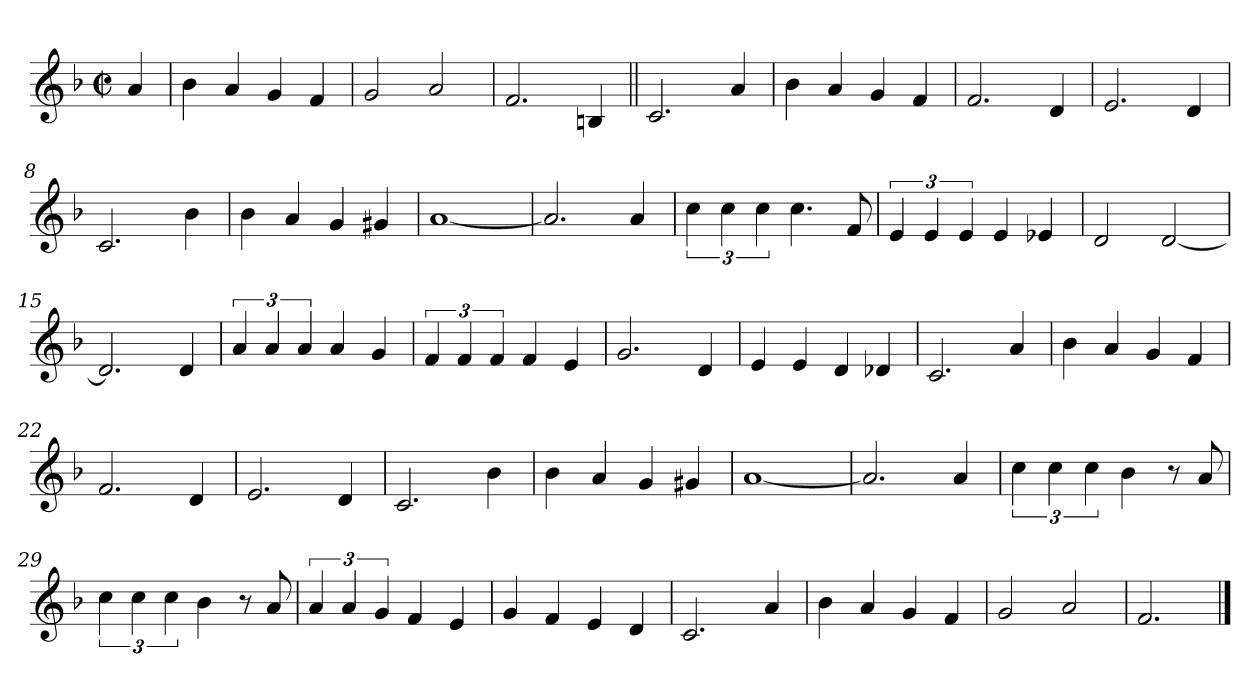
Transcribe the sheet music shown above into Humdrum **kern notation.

**kern
*part1
*staff1
*clefG2
*k[b-]
*F:
*M2/2
*met(c|)
=
4a/
=1
4b-\
4a/
4g/
4f/
=2
2g/
2a/
=3
2.f/
4Bn/
!!LO:LB:g=z
=4||
2.c/
4a/
=5
4b-\
4a/
4g/
4f/
=6
2.f/
4d/
=7
2.e/
4d/
=8
2.c/
4b-\
=9
4b-\
4a/
4g/
4g#X/
!!LO:LB:g=z
=10
[1a
=11
2.a/]
4a/
=12
6cc\
6cc\
6cc\
4.cc\
8f/
=13
6e/
6e/
6e/
4e/
4e-X/
!!LO:LB:g=z
=14
2d/
[2d/
=15
2.d/]
4d/
=16
6a/
6a/
6a/
4a/
4g/
=17
6f/
6f/
6f/
4f/
4e/
!!LO:LB:g=z
=18
2.g/
4d/
=19
4e/
4e/
4d/
4d-X/
=20
2.c/
4a/
=21
4b-\
4a/
4g/
4f/
=22
2.f/
4d/
!!LO:LB:g=z
=23
2.e/
4d/
=24
2.c/
4b-\
=25
4b-\
4a/
4g/
4g#X/
=26
[1a
=27
2.a/]
4a/
!!LO:LB:g=z
=28
6cc\
6cc\
6cc\
4b-\
8r
8a/
=29
6cc\
6cc\
6cc\
4b-\
8r
8a/
=30
6a/
6a/
6g/
4f/
4e/
!!LO:LB:g=z
=31
4g/
4f/
4e/
4d/
=32
2.c/
4a/
=33
4b-\
4a/
4g/
4f/
=34
2g/
2a/
=35
2.f/
==
*-
